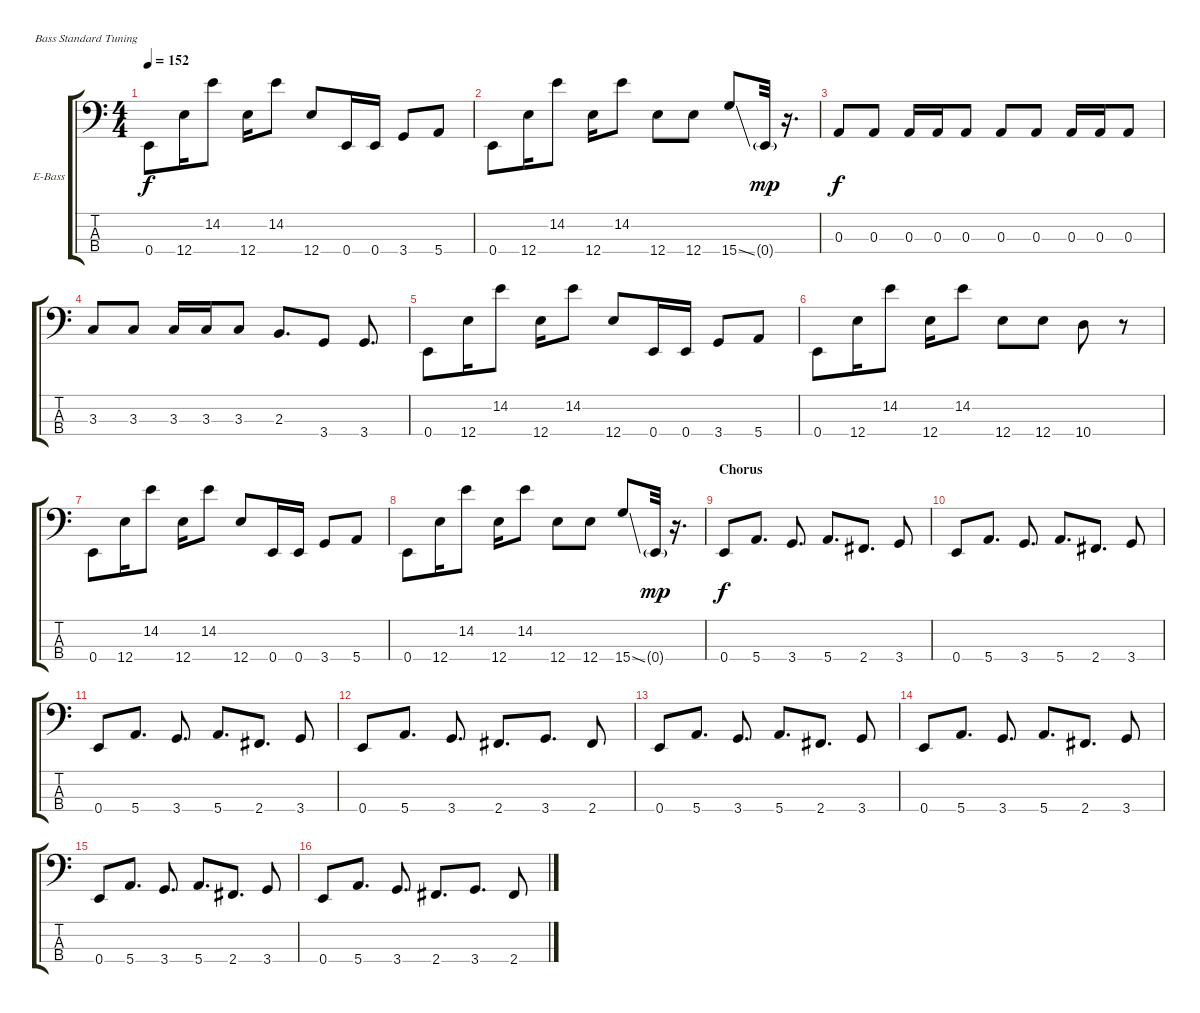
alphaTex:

\bracketExtendMode groupsimilarinstruments
\firstSystemTrackNameOrientation horizontal
\otherSystemsTrackNameOrientation horizontal
\track ("Bass" "E-Bass") {instrument electricbassfinger}
\staff {score tabs}
\tuning (G2 D2 A1 E1)
\ts (4 4)
\tempo 152
\clef f4
\ks c
0.4.8{dy f} 12.4.16 14.2.8 12.4.16 14.2.8 12.4.8 0.4.16 0.4.16 3.4.8 5.4.8 |
0.4.8 12.4.16 14.2.8 12.4.16 14.2.8 12.4.8 12.4.8 15.4{ss}.8 0.4{g}.32{dy mp} r.16{d} |
0.3.8{dy f} 0.3.8 0.3.16 0.3.16 0.3.8 0.3.8 0.3.8 0.3.16 0.3.16 0.3.8 |
3.3.8 3.3.8 3.3.16 3.3.16 3.3.8 2.3.8{d} 3.4.8 3.4.8{d} |
0.4.8 12.4.16 14.2.8 12.4.16 14.2.8 12.4.8 0.4.16 0.4.16 3.4.8 5.4.8 |
0.4.8 12.4.16 14.2.8 12.4.16 14.2.8 12.4.8 12.4.8 10.4.8 r.8 |
0.4.8 12.4.16 14.2.8 12.4.16 14.2.8 12.4.8 0.4.16 0.4.16 3.4.8 5.4.8 |
0.4.8 12.4.16 14.2.8 12.4.16 14.2.8 12.4.8 12.4.8 15.4{ss}.8 0.4{g}.32{dy mp} r.16{d} |
\section ("" "Chorus")
0.4.8{dy f} 5.4.8{d} 3.4.8{d} 5.4.8{d} 2.4.8{d} 3.4.8 |
0.4.8 5.4.8{d} 3.4.8{d} 5.4.8{d} 2.4.8{d} 3.4.8 |
0.4.8 5.4.8{d} 3.4.8{d} 5.4.8{d} 2.4.8{d} 3.4.8 |
0.4.8 5.4.8{d} 3.4.8{d} 2.4.8{d} 3.4.8{d} 2.4.8 |
0.4.8 5.4.8{d} 3.4.8{d} 5.4.8{d} 2.4.8{d} 3.4.8 |
0.4.8 5.4.8{d} 3.4.8{d} 5.4.8{d} 2.4.8{d} 3.4.8 |
0.4.8 5.4.8{d} 3.4.8{d} 5.4.8{d} 2.4.8{d} 3.4.8 |
0.4.8 5.4.8{d} 3.4.8{d} 2.4.8{d} 3.4.8{d} 2.4.8
